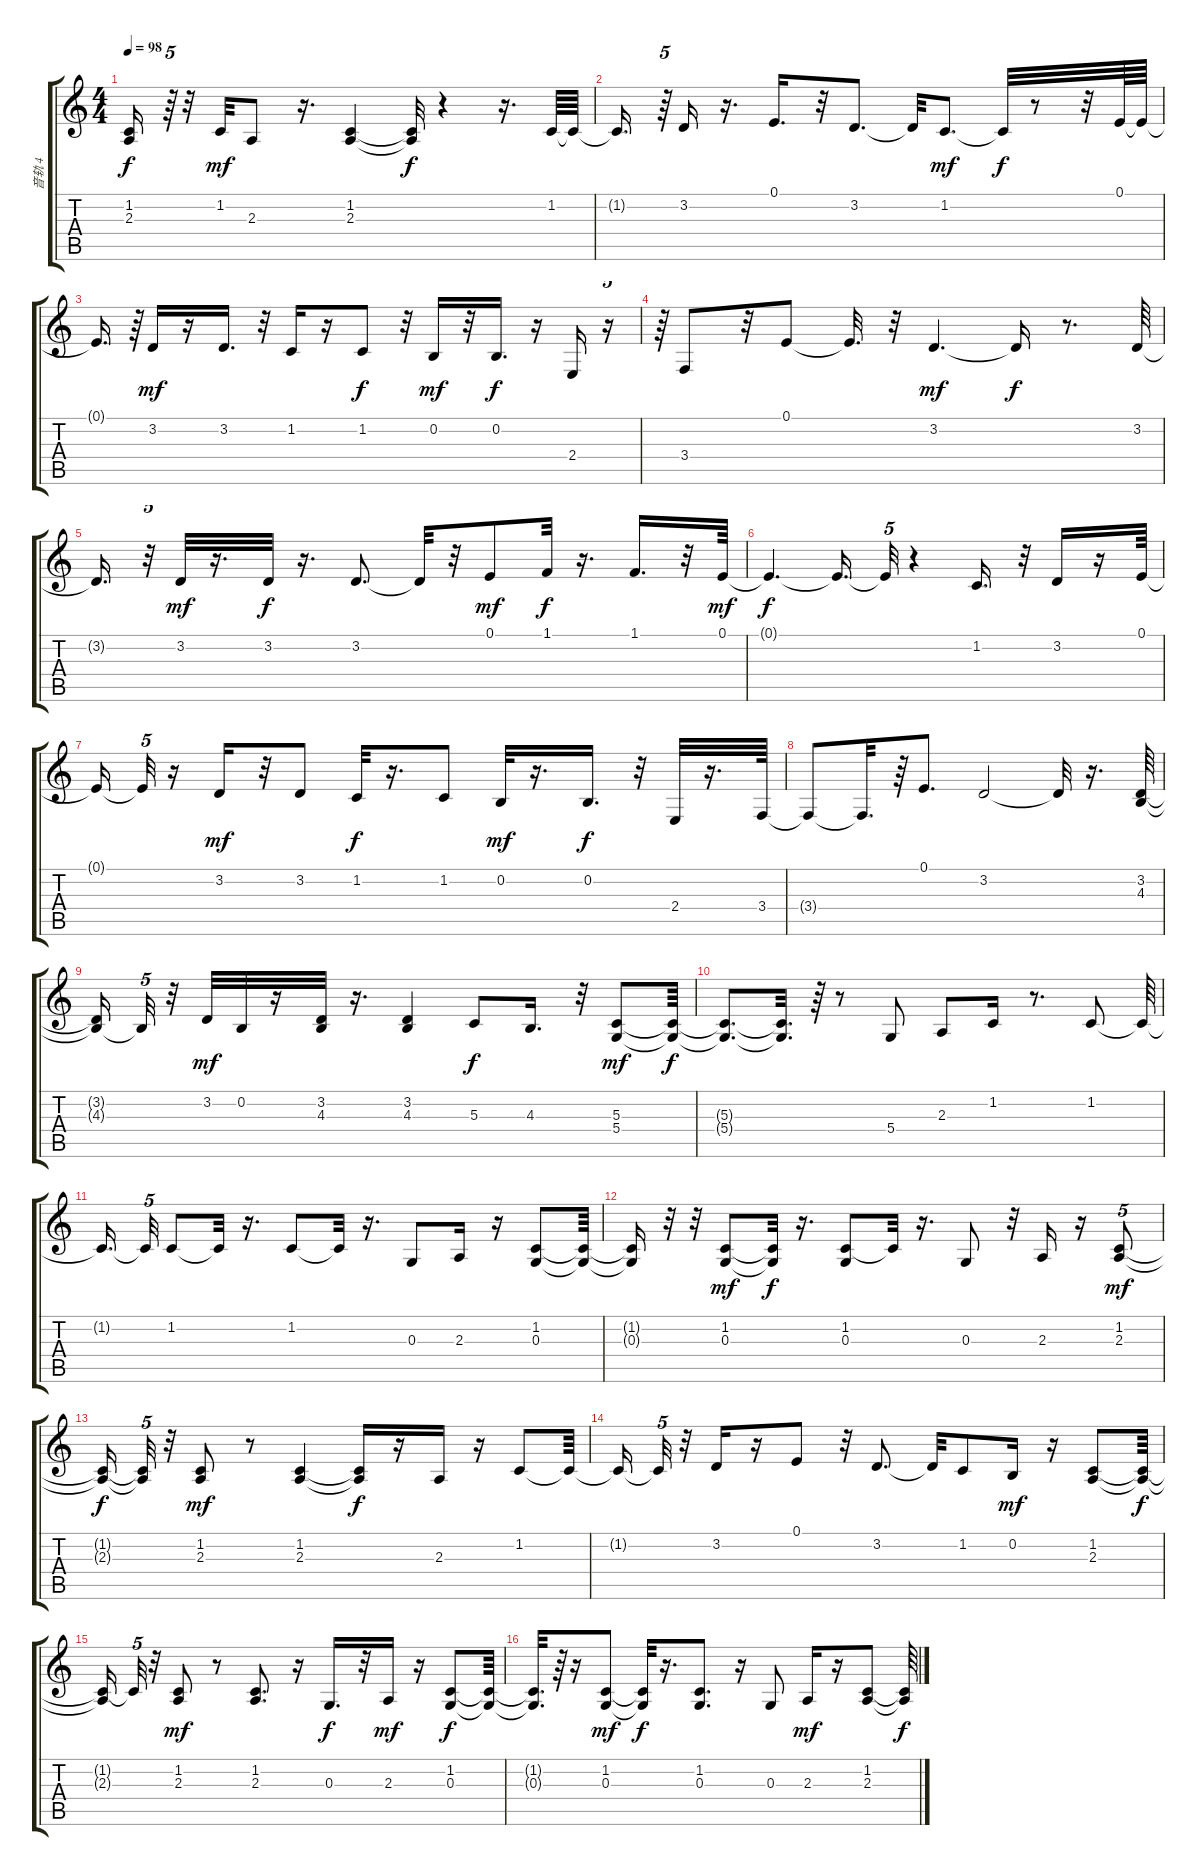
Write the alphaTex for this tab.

\track ("音轨 4" "音轨 4") {instrument tenorsax}
\staff {score tabs}
\tuning (E4 B3 G3 D3 A2 E2) {hide}
\ts (4 4)
\tempo 98
\clef g2
\ks c
(1.2{t} 2.3{t}).16{dy f} r.64{tu (5 4)} r.32 1.2.32{dy mf} 2.3.8 r.16{d} (1.2 2.3).4 (1.2{t} 2.3{t}).32{dy f} r.4 r.16{d} 1.2.64 1.2{t}.64 |
1.2{t}.16{d} r.64{tu (5 4)} 3.2.16 r.16{d} 0.1.16{d} r.32 3.2.8{d} 3.2{t}.32 1.2.8{d dy mf} 1.2{t}.32{dy f} r.8 r.32 0.1.64 0.1{t}.64 |
0.1{t}.16{d} r.64{tu (5 4)} 3.2.16{dy mf} r.16 3.2.16{d} r.32 1.2.16 r.16 1.2.8{dy f} r.32 0.2.16{dy mf} r.32 0.2.16{d dy f} r.16 2.4.16 r.16{tu (5 4)} |
r.64{tu (5 4)} 3.4.8 r.32 0.1.8 0.1{t}.32{d} r.32 3.2.4{d dy mf} 3.2{t}.16{dy f} r.8{d} 3.2.64 |
3.2{t}.16{d} r.32{tu (5 4)} 3.2.32{dy mf} r.16{d} 3.2.32{dy f} r.16{d} 3.2.8{d} 3.2{t}.32 r.32 0.1.8{dy mf} 1.1.32{dy f} r.16{d} 1.1.16{d} r.32 0.1.64{dy mf} |
0.1{t}.4{d dy f} 0.1{t}.16{d} 0.1{t}.32{tu (5 4)} r.4 1.2.16{d} r.32 3.2.16 r.16 0.1.64 |
0.1{t}.16 0.1{t}.32{tu (5 4)} r.16 3.2.16{dy mf} r.32 3.2.8 1.2.32{dy f} r.16{d} 1.2.8 0.2.32{dy mf} r.16{d} 0.2.16{d dy f} r.32 2.4.32 r.16{d} 3.4.64 |
3.4{t}.8 3.4{t}.32{d} r.64 0.1.8{d} 3.2.2 3.2{t}.32 r.16{d} (3.2 4.3).64 |
(3.2{t} 4.3{t}).16 4.3{t}.32{tu (5 4)} r.32 3.2.32{dy mf} 0.2.32 r.16 (3.2 4.3).32 r.16{d} (3.2 4.3).4 5.3.8{dy f} 4.3.16{d} r.32 (5.3 5.4).8{dy mf} (5.3{t} 5.4{t}).64{dy f} |
(5.3{t} 5.4{t}).8{d} (5.3{t} 5.4{t}).32{d} r.64 r.8 5.4.8 2.3.8 1.2.16 r.8{d} 1.2.8 1.2{t}.64 |
1.2{t}.16{d beam splitsecondary} 1.2{t}.32{tu (5 4)} 1.2.8 1.2{t}.32 r.16{d} 1.2.8 1.2{t}.32 r.16{d} 0.3.8 2.3.16 r.16 (1.2 0.3).8 (1.2{t} 0.3{t}).64 |
(1.2{t} 0.3{t}).16 r.32{tu (5 4)} r.32 (1.2 0.3).8{dy mf} (1.2{t} 0.3{t}).32{dy f} r.16{d} (1.2 0.3).8 1.2{t}.32 r.16{d} 0.3.8 r.32 2.3.16 r.16 (1.2 2.3).8{tu (5 4) dy mf} |
(1.2{t} 2.3{t}).16{dy f} (1.2{t} 2.3{t}).32{tu (5 4)} r.32 (1.2 2.3).8{dy mf} r.8 (1.2 2.3).4 (1.2{t} 2.3{t}).16{dy f} r.16 2.3.16 r.16 1.2.8 1.2{t}.64 |
1.2{t}.16 1.2{t}.32{tu (5 4)} r.32 3.2.16 r.16 0.1.8 r.32 3.2.8{d} 3.2{t}.32 1.2.8 0.2.16{dy mf} r.16 (1.2 2.3).8 (1.2{t} 2.3{t}).64{dy f} |
(1.2{t} 2.3{t}).16 1.2{t}.32{tu (5 4)} r.32 (1.2 2.3).8{dy mf} r.8 (1.2 2.3).8{d} r.16 0.3.16{d dy f} r.32 2.3.16{dy mf} r.16 (1.2 0.3).8{dy f} (1.2{t} 0.3{t}).64 |
(1.2{t} 0.3{t}).32{d} r.64 r.16 (1.2 0.3).8{dy mf} (1.2{t} 0.3{t}).32{dy f} r.16{d} (1.2 0.3).8{d} r.16 0.3.8 2.3.16{dy mf} r.16 (1.2 2.3).8 (1.2{t} 2.3{t}).64{dy f}
